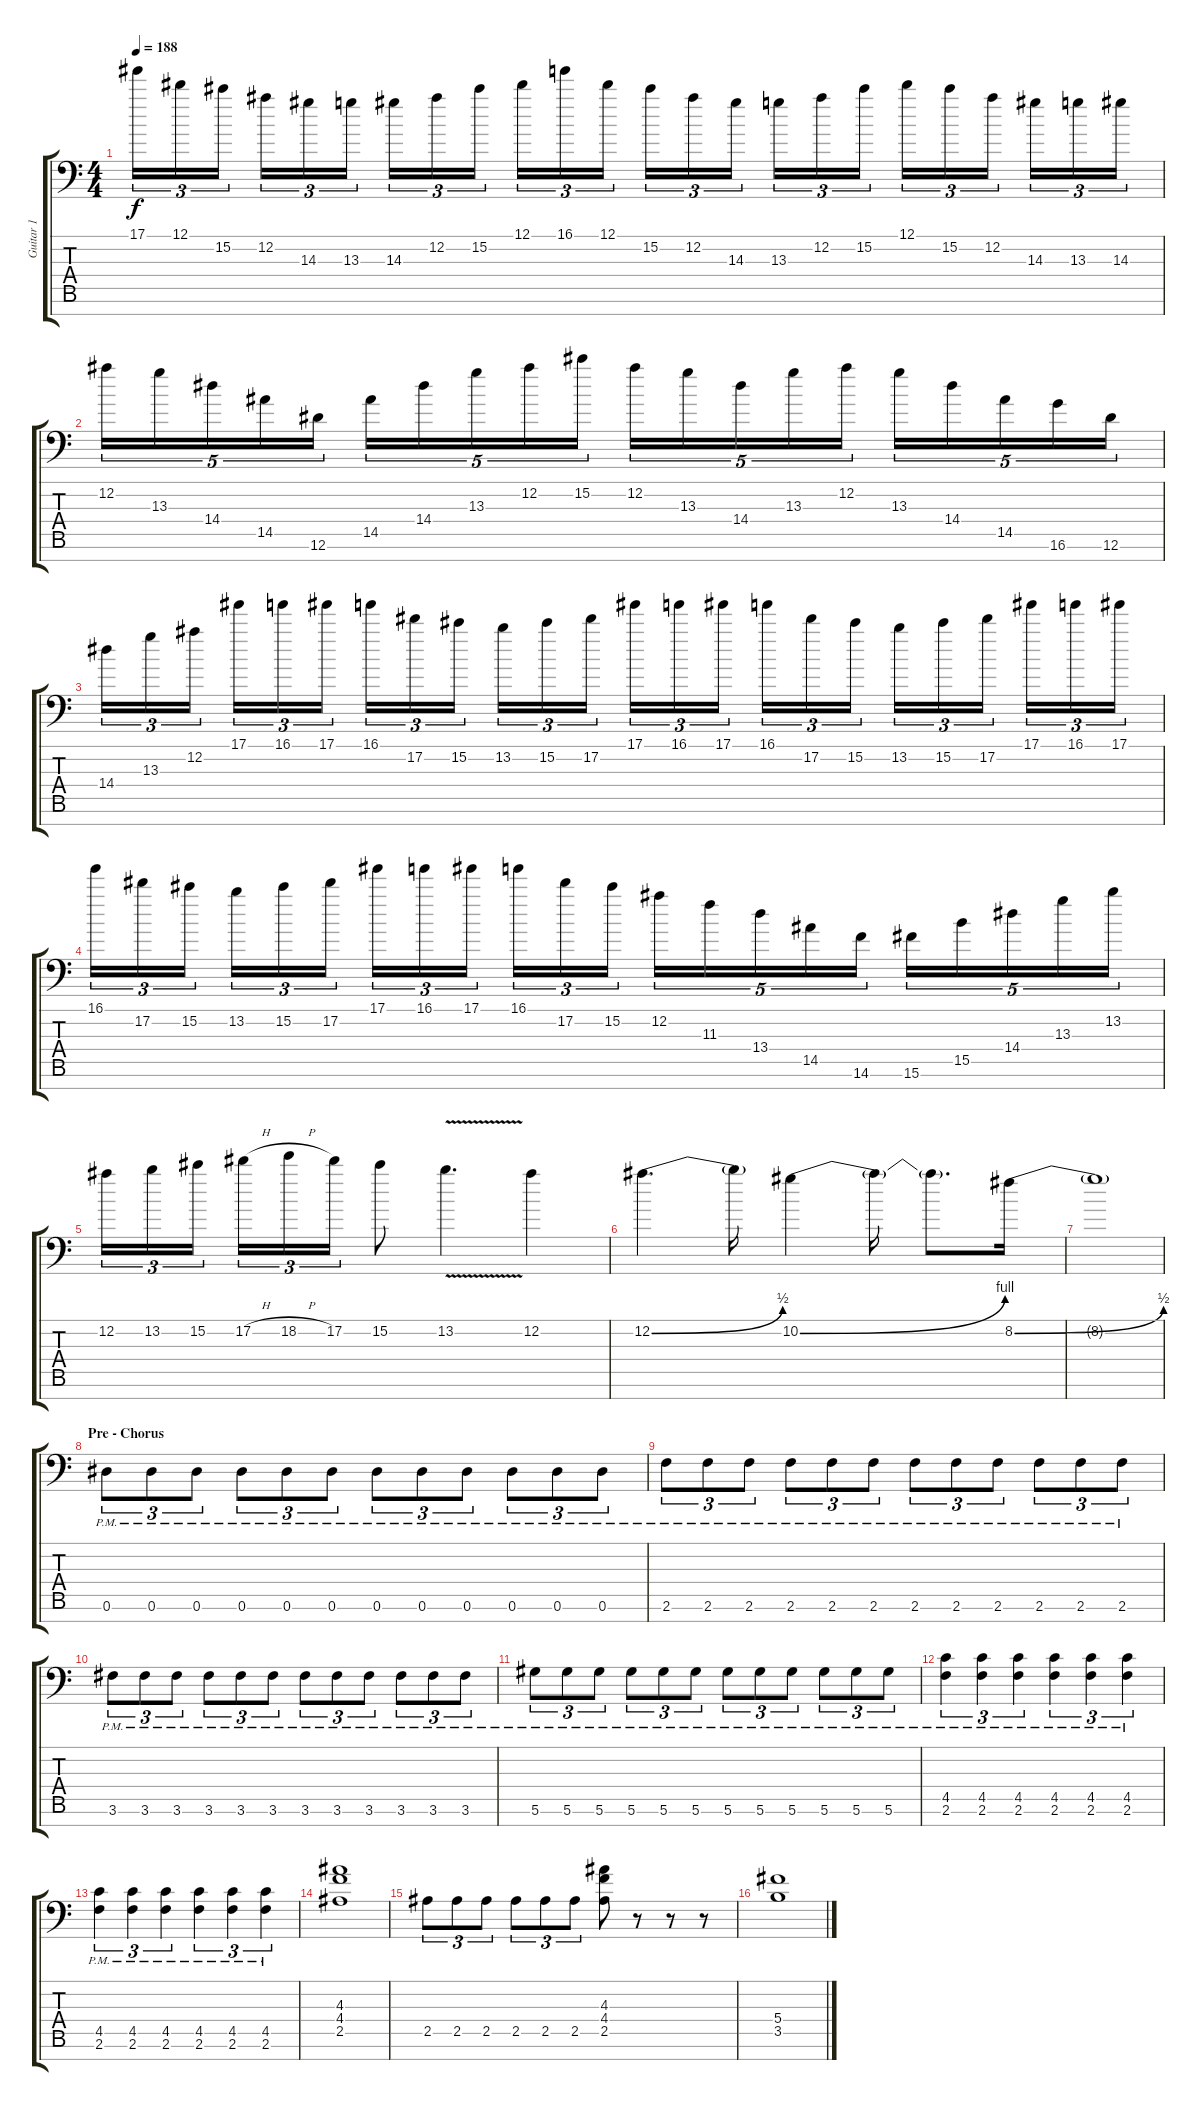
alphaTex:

\track ("Guitar 1" "Guitar 1") {instrument distortionguitar}
\staff {score tabs}
\tuning (Eb4 Bb3 Gb3 Db3 Ab2 Eb2 Bb1) {hide}
\ts (4 4)
\tempo 188
\clef f4
\ks c
17.1.16{tu (3 2) dy f} 12.1.16{tu (3 2)} 15.2.16{tu (3 2) beam splitsecondary} 12.2.16{tu (3 2)} 14.3.16{tu (3 2)} 13.3.16{tu (3 2)} 14.3.16{tu (3 2)} 12.2.16{tu (3 2)} 15.2.16{tu (3 2) beam splitsecondary} 12.1.16{tu (3 2)} 16.1.16{tu (3 2)} 12.1.16{tu (3 2)} 15.2.16{tu (3 2)} 12.2.16{tu (3 2)} 14.3.16{tu (3 2) beam splitsecondary} 13.3.16{tu (3 2)} 12.2.16{tu (3 2)} 15.2.16{tu (3 2)} 12.1.16{tu (3 2)} 15.2.16{tu (3 2)} 12.2.16{tu (3 2) beam splitsecondary} 14.3.16{tu (3 2)} 13.3.16{tu (3 2)} 14.3.16{tu (3 2)} |
12.2.16{tu (5 4)} 13.3.16{tu (5 4)} 14.4.16{tu (5 4)} 14.5.16{tu (5 4)} 12.6.16{tu (5 4)} 14.5.16{tu (5 4)} 14.4.16{tu (5 4)} 13.3.16{tu (5 4)} 12.2.16{tu (5 4)} 15.2.16{tu (5 4)} 12.2.16{tu (5 4)} 13.3.16{tu (5 4)} 14.4.16{tu (5 4)} 13.3.16{tu (5 4)} 12.2.16{tu (5 4)} 13.3.16{tu (5 4)} 14.4.16{tu (5 4)} 14.5.16{tu (5 4)} 16.6.16{tu (5 4)} 12.6.16{tu (5 4)} |
14.4.16{tu (3 2)} 13.3.16{tu (3 2)} 12.2.16{tu (3 2) beam splitsecondary} 17.1.16{tu (3 2)} 16.1.16{tu (3 2)} 17.1.16{tu (3 2)} 16.1.16{tu (3 2)} 17.2.16{tu (3 2)} 15.2.16{tu (3 2) beam splitsecondary} 13.2.16{tu (3 2)} 15.2.16{tu (3 2)} 17.2.16{tu (3 2)} 17.1.16{tu (3 2)} 16.1.16{tu (3 2)} 17.1.16{tu (3 2) beam splitsecondary} 16.1.16{tu (3 2)} 17.2.16{tu (3 2)} 15.2.16{tu (3 2)} 13.2.16{tu (3 2)} 15.2.16{tu (3 2)} 17.2.16{tu (3 2) beam splitsecondary} 17.1.16{tu (3 2)} 16.1.16{tu (3 2)} 17.1.16{tu (3 2)} |
16.1.16{tu (3 2)} 17.2.16{tu (3 2)} 15.2.16{tu (3 2) beam splitsecondary} 13.2.16{tu (3 2)} 15.2.16{tu (3 2)} 17.2.16{tu (3 2)} 17.1.16{tu (3 2)} 16.1.16{tu (3 2)} 17.1.16{tu (3 2) beam splitsecondary} 16.1.16{tu (3 2)} 17.2.16{tu (3 2)} 15.2.16{tu (3 2)} 12.2.16{tu (5 4)} 11.3.16{tu (5 4)} 13.4.16{tu (5 4)} 14.5.16{tu (5 4)} 14.6.16{tu (5 4)} 15.6.16{tu (5 4)} 15.5.16{tu (5 4)} 14.4.16{tu (5 4)} 13.3.16{tu (5 4)} 13.2.16{tu (5 4)} |
12.2.16{tu (3 2)} 13.2.16{tu (3 2)} 15.2.16{tu (3 2) beam splitsecondary} 17.2{h}.16{tu (3 2)} 18.2{h}.16{tu (3 2)} 17.2.16{tu (3 2)} 15.2.8 13.2{v}.4{d} 12.2.4 |
12.2{be (bend 0 0 60 2)}.4{d} 12.2{t}.16 10.2{be (bend 0 0 60 4)}.4 10.2{t}.16 10.2{t}.8{d} 8.2{be (bend 0 0 60 2)}.16 |
8.2{t}.1 |
\section ("" "Pre - Chorus")
0.6{pm}.8{tu (3 2) instrument distortionguitar} 0.6{pm}.8{tu (3 2)} 0.6{pm}.8{tu (3 2)} 0.6{pm}.8{tu (3 2)} 0.6{pm}.8{tu (3 2)} 0.6{pm}.8{tu (3 2)} 0.6{pm}.8{tu (3 2)} 0.6{pm}.8{tu (3 2)} 0.6{pm}.8{tu (3 2)} 0.6{pm}.8{tu (3 2)} 0.6{pm}.8{tu (3 2)} 0.6{pm}.8{tu (3 2)} |
2.6{pm}.8{tu (3 2)} 2.6{pm}.8{tu (3 2)} 2.6{pm}.8{tu (3 2)} 2.6{pm}.8{tu (3 2)} 2.6{pm}.8{tu (3 2)} 2.6{pm}.8{tu (3 2)} 2.6{pm}.8{tu (3 2)} 2.6{pm}.8{tu (3 2)} 2.6{pm}.8{tu (3 2)} 2.6{pm}.8{tu (3 2)} 2.6{pm}.8{tu (3 2)} 2.6{pm}.8{tu (3 2)} |
3.6{pm}.8{tu (3 2)} 3.6{pm}.8{tu (3 2)} 3.6{pm}.8{tu (3 2)} 3.6{pm}.8{tu (3 2)} 3.6{pm}.8{tu (3 2)} 3.6{pm}.8{tu (3 2)} 3.6{pm}.8{tu (3 2)} 3.6{pm}.8{tu (3 2)} 3.6{pm}.8{tu (3 2)} 3.6{pm}.8{tu (3 2)} 3.6{pm}.8{tu (3 2)} 3.6{pm}.8{tu (3 2)} |
5.6{pm}.8{tu (3 2)} 5.6{pm}.8{tu (3 2)} 5.6{pm}.8{tu (3 2)} 5.6{pm}.8{tu (3 2)} 5.6{pm}.8{tu (3 2)} 5.6{pm}.8{tu (3 2)} 5.6{pm}.8{tu (3 2)} 5.6{pm}.8{tu (3 2)} 5.6{pm}.8{tu (3 2)} 5.6{pm}.8{tu (3 2)} 5.6{pm}.8{tu (3 2)} 5.6{pm}.8{tu (3 2)} |
(4.5{pm} 2.6{pm}).4{tu (3 2)} (4.5{pm} 2.6{pm}).4{tu (3 2)} (4.5{pm} 2.6{pm}).4{tu (3 2)} (4.5{pm} 2.6{pm}).4{tu (3 2)} (4.5{pm} 2.6{pm}).4{tu (3 2)} (4.5{pm} 2.6{pm}).4{tu (3 2)} |
(4.5{pm} 2.6{pm}).4{tu (3 2)} (4.5{pm} 2.6{pm}).4{tu (3 2)} (4.5{pm} 2.6{pm}).4{tu (3 2)} (4.5{pm} 2.6{pm}).4{tu (3 2)} (4.5{pm} 2.6{pm}).4{tu (3 2)} (4.5{pm} 2.6{pm}).4{tu (3 2)} |
(4.3 4.4 2.5).1 |
2.5.8{tu (3 2)} 2.5.8{tu (3 2)} 2.5.8{tu (3 2)} 2.5.8{tu (3 2)} 2.5.8{tu (3 2)} 2.5.8{tu (3 2)} (4.3 4.4 2.5).8 r.8 r.8 r.8 |
(5.4 3.5).1
